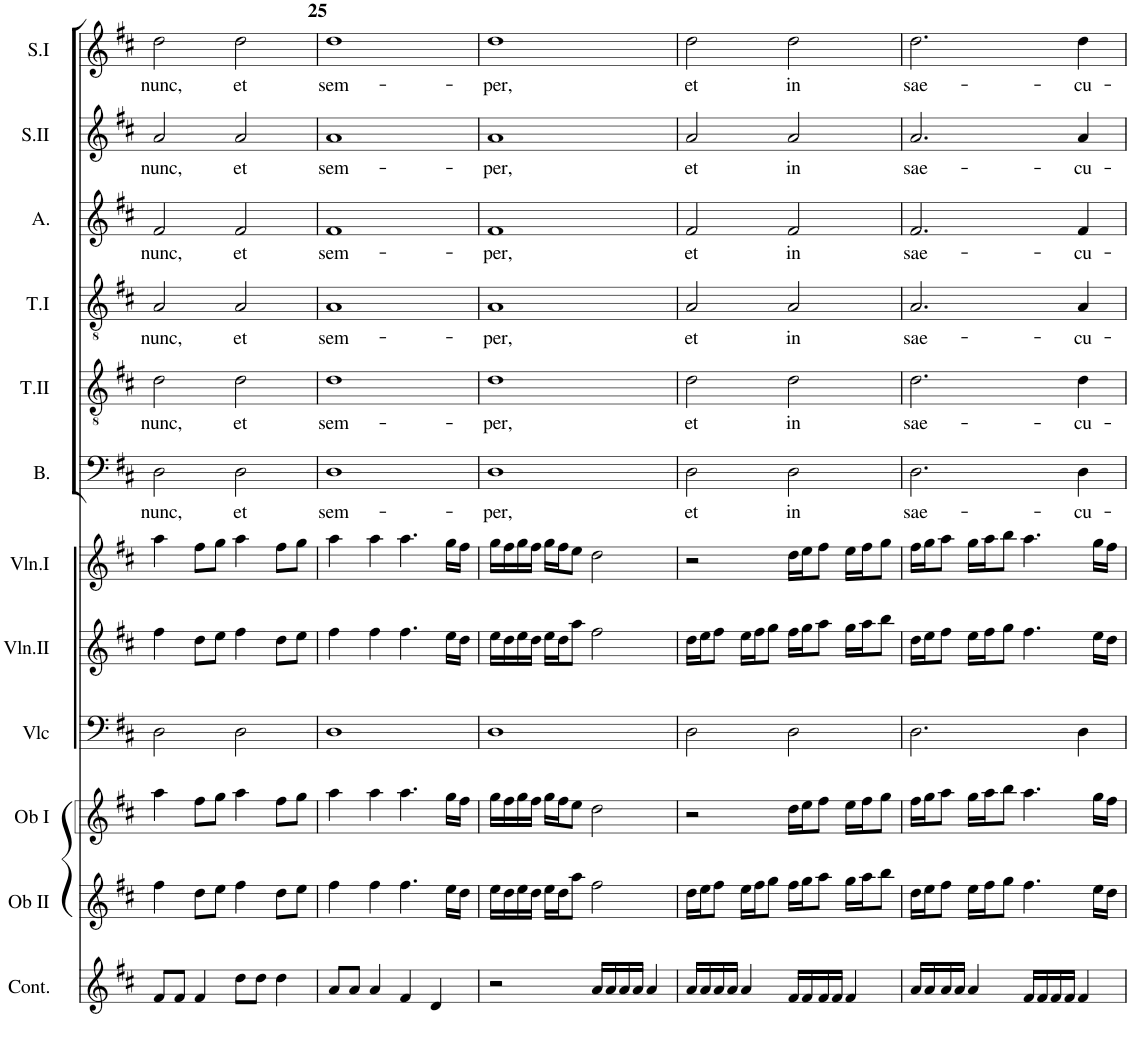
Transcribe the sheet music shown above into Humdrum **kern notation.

**kern	**kern	**kern	**kern	**kern	**kern	**kern	**text	**kern	**text	**kern	**text	**kern	**text	**kern	**text	**kern	**text
*part12	*part11	*part10	*part9	*part8	*part7	*part6	*part6	*part5	*part5	*part4	*part4	*part3	*part3	*part2	*part2	*part1	*part1
*staff12	*staff11	*staff10	*staff9	*staff8	*staff7	*staff6	*staff6	*staff5	*staff5	*staff4	*staff4	*staff3	*staff3	*staff2	*staff2	*staff1	*staff1
*I"Continuo.	*I"Oboe II	*I"Oboe I	*I"Violoncelle	*I"Violon II	*I"Violon I	*I"Bass	*	*I"Ténor II	*	*I"Tenor	*	*I"Alto	*	*I"Soprano II	*	*I"Soprano I	*
*I'Cont.	*I'Ob II	*I'Ob I	*I'Vlc	*I'Vln.II	*I'Vln.I	*I'B.	*	*I'T.II	*	*	*	*I'A.	*	*I'S.II	*	*I'S.I	*
!!LO:PB:g=z
*clefG2	*clefG2	*clefG2	*clefF4	*clefG2	*clefG2	*clefF4	*	*clefGv2	*	*clefGv2	*	*clefG2	*	*clefG2	*	*clefG2	*
*k[f#c#]	*k[f#c#]	*k[f#c#]	*k[f#c#]	*k[f#c#]	*k[f#c#]	*k[f#c#]	*	*k[f#c#]	*	*k[f#c#]	*	*k[f#c#]	*	*k[f#c#]	*	*k[f#c#]	*
*M2/2	*M2/2	*M2/2	*M2/2	*M2/2	*M2/2	*M2/2	*	*M2/2	*	*M2/2	*	*M2/2	*	*M2/2	*	*M2/2	*
*met(c|)	*met(c|)	*met(c|)	*met(c|)	*met(c|)	*met(c|)	*met(c|)	*	*met(c|)	*	*met(c|)	*	*met(c|)	*	*met(c|)	*	*met(c|)	*
=24	=24	=24	=24	=24	=24	=24	=24	=24	=24	=24	=24	=24	=24	=24	=24	=24	=24
!	!	!	!	!	!	!	!LO:LY:b	!	!LO:LY:b	!	!LO:LY:b	!	!LO:LY:b	!	!LO:LY:b	!	!LO:LY:b
8f#/L	4ff#\	4aa\	2D\	4ff#\	4aa\	2D\	nunc,	2d\	nunc,	2A/	nunc,	2f#/	nunc,	2a/	nunc,	2dd\	nunc,
8f#/J	.	.	.	.	.	.	.	.	.	.	.	.	.	.	.	.	.
4f#/	8dd\L	8ff#\L	.	8dd\L	8ff#\L	.	.	.	.	.	.	.	.	.	.	.	.
.	8ee\J	8gg\J	.	8ee\J	8gg\J	.	.	.	.	.	.	.	.	.	.	.	.
!	!	!	!	!	!	!	!LO:LY:b	!	!LO:LY:b	!	!LO:LY:b	!	!LO:LY:b	!	!LO:LY:b	!	!LO:LY:b
8dd\L	4ff#\	4aa\	2D\	4ff#\	4aa\	2D\	et	2d\	et	2A/	et	2f#/	et	2a/	et	2dd\	et
8dd\J	.	.	.	.	.	.	.	.	.	.	.	.	.	.	.	.	.
4dd\	8dd\L	8ff#\L	.	8dd\L	8ff#\L	.	.	.	.	.	.	.	.	.	.	.	.
.	8ee\J	8gg\J	.	8ee\J	8gg\J	.	.	.	.	.	.	.	.	.	.	.	.
=25	=25	=25	=25	=25	=25	=25	=25	=25	=25	=25	=25	=25	=25	=25	=25	=25	=25
!	!	!	!	!	!	!	!LO:LY:b	!	!LO:LY:b	!	!LO:LY:b	!	!LO:LY:b	!	!LO:LY:b	!	!LO:LY:b
8a/L	4ff#\	4aa\	1D	4ff#\	4aa\	1D	sem-	1d	sem-	1A	sem-	1f#	sem-	1a	sem-	1dd	sem-
8a/J	.	.	.	.	.	.	.	.	.	.	.	.	.	.	.	.	.
4a/	4ff#\	4aa\	.	4ff#\	4aa\	.	.	.	.	.	.	.	.	.	.	.	.
4f#/	4.ff#\	4.aa\	.	4.ff#\	4.aa\	.	.	.	.	.	.	.	.	.	.	.	.
4d/	.	.	.	.	.	.	.	.	.	.	.	.	.	.	.	.	.
.	16ee\LL	16gg\LL	.	16ee\LL	16gg\LL	.	.	.	.	.	.	.	.	.	.	.	.
.	16dd\JJ	16ff#\JJ	.	16dd\JJ	16ff#\JJ	.	.	.	.	.	.	.	.	.	.	.	.
=26	=26	=26	=26	=26	=26	=26	=26	=26	=26	=26	=26	=26	=26	=26	=26	=26	=26
!	!	!	!	!	!	!	!LO:LY:b	!	!LO:LY:b	!	!LO:LY:b	!	!LO:LY:b	!	!LO:LY:b	!	!LO:LY:b
2r	16ee\LL	16gg\LL	1D	16ee\LL	16gg\LL	1D	-per,	1d	-per,	1A	-per,	1f#	-per,	1a	-per,	1dd	-per,
.	16dd\	16ff#\	.	16dd\	16ff#\	.	.	.	.	.	.	.	.	.	.	.	.
.	16ee\	16gg\	.	16ee\	16gg\	.	.	.	.	.	.	.	.	.	.	.	.
.	16dd\JJ	16ff#\JJ	.	16dd\JJ	16ff#\JJ	.	.	.	.	.	.	.	.	.	.	.	.
.	16ee\LL	16gg\LL	.	16ee\LL	16gg\LL	.	.	.	.	.	.	.	.	.	.	.	.
.	16dd\J	16ff#\J	.	16dd\J	16ff#\J	.	.	.	.	.	.	.	.	.	.	.	.
.	8aa\J	8ee\J	.	8aa\J	8ee\J	.	.	.	.	.	.	.	.	.	.	.	.
16a/LL	2ff#\	2dd\	.	2ff#\	2dd\	.	.	.	.	.	.	.	.	.	.	.	.
16a/	.	.	.	.	.	.	.	.	.	.	.	.	.	.	.	.	.
16a/	.	.	.	.	.	.	.	.	.	.	.	.	.	.	.	.	.
16a/JJ	.	.	.	.	.	.	.	.	.	.	.	.	.	.	.	.	.
4a/	.	.	.	.	.	.	.	.	.	.	.	.	.	.	.	.	.
=27	=27	=27	=27	=27	=27	=27	=27	=27	=27	=27	=27	=27	=27	=27	=27	=27	=27
!	!	!	!	!	!	!	!LO:LY:b	!	!LO:LY:b	!	!LO:LY:b	!	!LO:LY:b	!	!LO:LY:b	!	!LO:LY:b
16a/LL	16dd\LL	2r	2D\	16dd\LL	2r	2D\	et	2d\	et	2A/	et	2f#/	et	2a/	et	2dd\	et
16a/	16ee\J	.	.	16ee\J	.	.	.	.	.	.	.	.	.	.	.	.	.
16a/	8ff#\J	.	.	8ff#\J	.	.	.	.	.	.	.	.	.	.	.	.	.
16a/JJ	.	.	.	.	.	.	.	.	.	.	.	.	.	.	.	.	.
4a/	16ee\LL	.	.	16ee\LL	.	.	.	.	.	.	.	.	.	.	.	.	.
.	16ff#\J	.	.	16ff#\J	.	.	.	.	.	.	.	.	.	.	.	.	.
.	8gg\J	.	.	8gg\J	.	.	.	.	.	.	.	.	.	.	.	.	.
!	!	!	!	!	!	!	!LO:LY:b	!	!LO:LY:b	!	!LO:LY:b	!	!LO:LY:b	!	!LO:LY:b	!	!LO:LY:b
16f#/LL	16ff#\LL	16dd\LL	2D\	16ff#\LL	16dd\LL	2D\	in	2d\	in	2A/	in	2f#/	in	2a/	in	2dd\	in
16f#/	16gg\J	16ee\J	.	16gg\J	16ee\J	.	.	.	.	.	.	.	.	.	.	.	.
16f#/	8aa\J	8ff#\J	.	8aa\J	8ff#\J	.	.	.	.	.	.	.	.	.	.	.	.
16f#/JJ	.	.	.	.	.	.	.	.	.	.	.	.	.	.	.	.	.
4f#/	16gg\LL	16ee\LL	.	16gg\LL	16ee\LL	.	.	.	.	.	.	.	.	.	.	.	.
.	16aa\J	16ff#\J	.	16aa\J	16ff#\J	.	.	.	.	.	.	.	.	.	.	.	.
.	8bb\J	8gg\J	.	8bb\J	8gg\J	.	.	.	.	.	.	.	.	.	.	.	.
=28	=28	=28	=28	=28	=28	=28	=28	=28	=28	=28	=28	=28	=28	=28	=28	=28	=28
!	!	!	!	!	!	!	!LO:LY:b	!	!LO:LY:b	!	!LO:LY:b	!	!LO:LY:b	!	!LO:LY:b	!	!LO:LY:b
16a/LL	16dd\LL	16ff#\LL	2.D\	16dd\LL	16ff#\LL	2.D\	sae-	2.d\	sae-	2.A/	sae-	2.f#/	sae-	2.a/	sae-	2.dd\	sae-
16a/	16ee\J	16gg\J	.	16ee\J	16gg\J	.	.	.	.	.	.	.	.	.	.	.	.
16a/	8ff#\J	8aa\J	.	8ff#\J	8aa\J	.	.	.	.	.	.	.	.	.	.	.	.
16a/JJ	.	.	.	.	.	.	.	.	.	.	.	.	.	.	.	.	.
4a/	16ee\LL	16gg\LL	.	16ee\LL	16gg\LL	.	.	.	.	.	.	.	.	.	.	.	.
.	16ff#\J	16aa\J	.	16ff#\J	16aa\J	.	.	.	.	.	.	.	.	.	.	.	.
.	8gg\J	8bb\J	.	8gg\J	8bb\J	.	.	.	.	.	.	.	.	.	.	.	.
16f#/LL	4.ff#\	4.aa\	.	4.ff#\	4.aa\	.	.	.	.	.	.	.	.	.	.	.	.
16f#/	.	.	.	.	.	.	.	.	.	.	.	.	.	.	.	.	.
16f#/	.	.	.	.	.	.	.	.	.	.	.	.	.	.	.	.	.
16f#/JJ	.	.	.	.	.	.	.	.	.	.	.	.	.	.	.	.	.
!	!	!	!	!	!	!	!LO:LY:b	!	!LO:LY:b	!	!LO:LY:b	!	!LO:LY:b	!	!LO:LY:b	!	!LO:LY:b
4f#/	.	.	4D\	.	.	4D\	-cu-	4d\	-cu-	4A/	-cu-	4f#/	-cu-	4a/	-cu-	4dd\	-cu-
.	16ee\LL	16gg\LL	.	16ee\LL	16gg\LL	.	.	.	.	.	.	.	.	.	.	.	.
.	16dd\JJ	16ff#\JJ	.	16dd\JJ	16ff#\JJ	.	.	.	.	.	.	.	.	.	.	.	.
=	=	=	=	=	=	=	=	=	=	=	=	=	=	=	=	=	=
*-	*-	*-	*-	*-	*-	*-	*-	*-	*-	*-	*-	*-	*-	*-	*-	*-	*-
